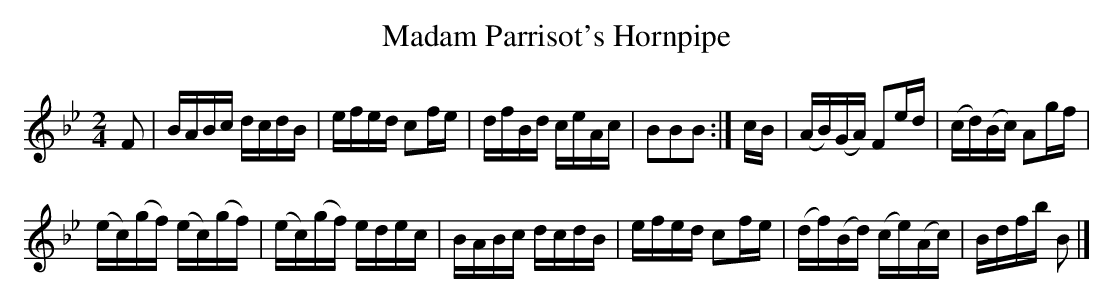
X:1
T:Madam Parrisot's Hornpipe
L:1/16
M:2/4
K:Bb
F2|BABc dcdB|efed c2fe|dfBd ceAc|B2B2B2:|cB|(AB)(GA) F2ed|(cd)(Bc) A2gf|
(ec)(gf) (ec)(gf)|(ec)(gf) edec|BABc dcdB|efed c2fe|(df)(Bd) (ce)(Ac)|Bdfb B2|]
